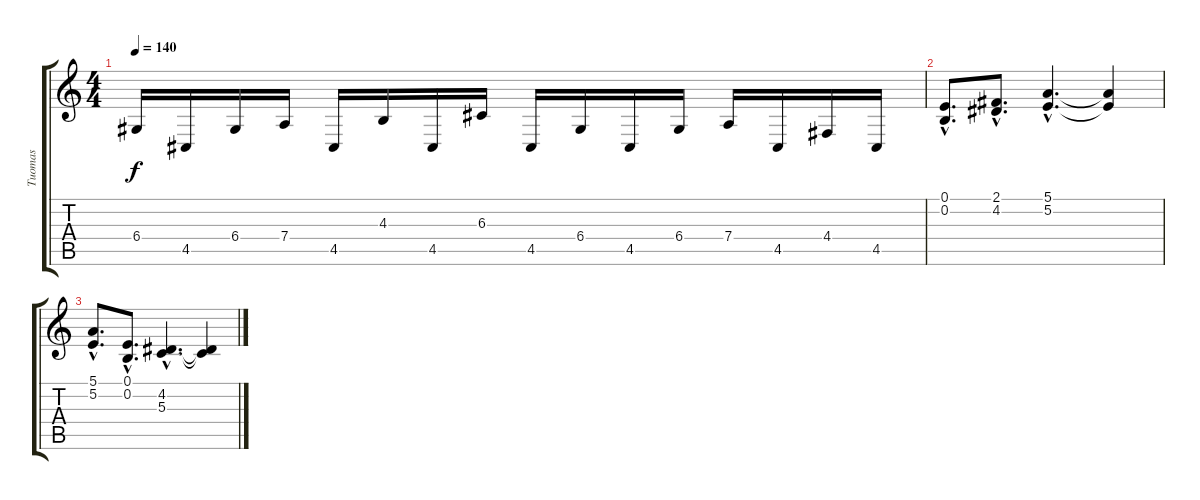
\track ("Tuomas" "Tuomas") {instrument harpsichord}
\staff {score tabs}
\tuning (E4 B3 G3 D3 A2 E2) {hide}
\ts (4 4)
\tempo 140
\clef g2
\ks c
6.4.16{dy f} 4.5.16 6.4.16 7.4.16 4.5.16 4.3.16 4.5.16 6.3.16 4.5.16 6.4.16 4.5.16 6.4.16 7.4.16 4.5.16 4.4.16 4.5.16 |
(0.1{hac} 0.2{hac}).8{d} (2.1{hac} 4.2{hac}).8{d} (5.1{hac} 5.2{hac}).4{d} (5.1{t} 5.2{t}).4 |
(5.1{hac} 5.2{hac}).8{d} (0.1{hac} 0.2{hac}).8{d} (4.2{hac} 5.3{hac}).4{d} (4.2{t} 5.3{t}).4
